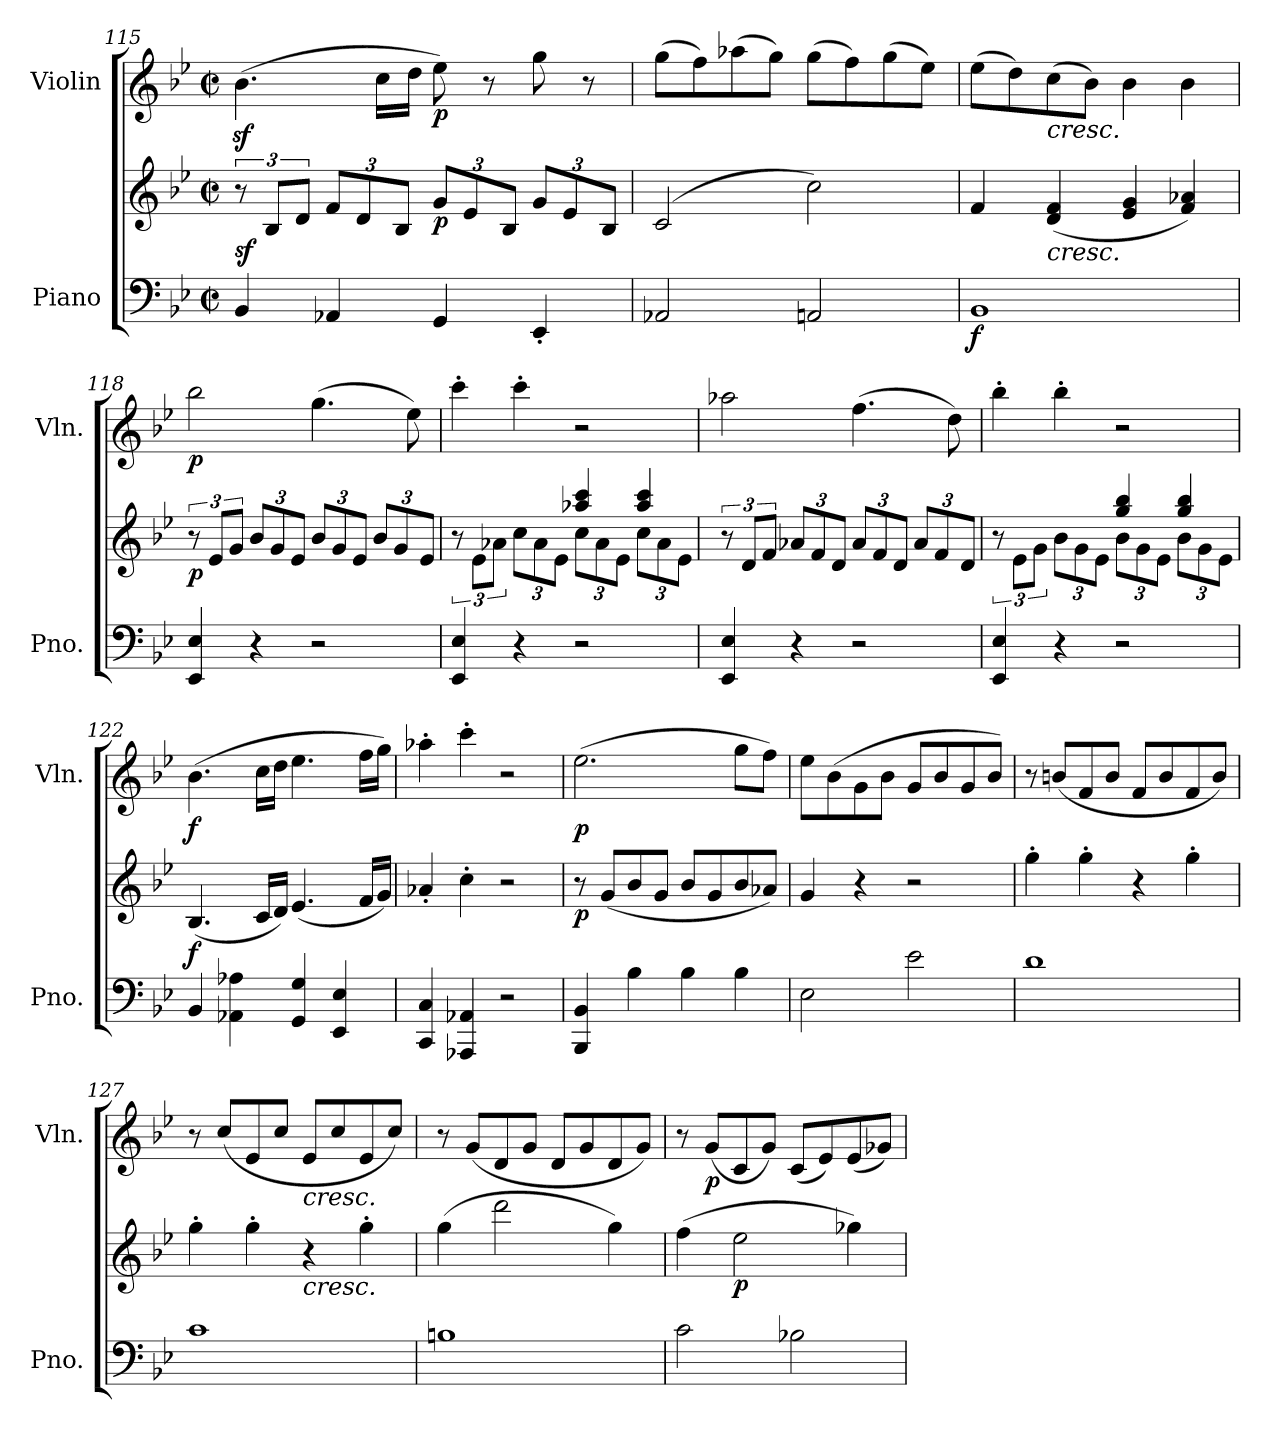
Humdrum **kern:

**kern	**kern	**dynam	**kern	**dynam
*part2	*part2	*part2	*part1	*part1
*staff3	*staff2	*staff2/3	*staff1	*staff1
*I"Piano	*	*	*I"Violin	*
*I'Pno.	*	*	*I'Vln.	*
*clefF4	*clefG2	*	*clefG2	*
*k[b-e-]	*k[b-e-]	*	*k[b-e-]	*
*M2/2	*M2/2	*	*M2/2	*
*met(c|)	*met(c|)	*	*met(c|)	*
=115	=115	=115	=115	=115
!	!	!LO:DY:b	!	!
4BB-/	12r	sf	(>4.b-z<\	.
.	12B-/L	.	.	.
.	12d/J	.	.	.
*	*Xbrackettup	*	*	*
4AA-X/	12f/L	.	.	.
.	12d/	.	.	.
.	.	.	16cc\LL	.
.	12B-/J	.	.	.
.	.	.	16dd\JJ	.
!	!	!LO:DY:b	!	!LO:DY:b
4GG/	12g/L	p	8ee-\)	p
.	12e-/	.	.	.
.	.	.	8r	.
.	12B-/J	.	.	.
4EE-'/	12g/L	.	8gg\	.
.	12e-/	.	.	.
.	.	.	8r	.
.	12B-/J	.	.	.
=116	=116	=116	=116	=116
2AA-X/	(>2c/	.	(>8gg\L	.
.	.	.	8ff\)	.
.	.	.	(>8aa-X\	.
.	.	.	8gg\J)	.
2AAn/	2cc\)	.	(>8gg\L	.
.	.	.	8ff\)	.
.	.	.	(>8gg\	.
.	.	.	8ee-\J)	.
=117	=117	=117	=117	=117
!	!	!LO:DY:b=2	!	!
1BB-	4f/	f	(>8ee-\L	.
.	.	.	8dd\)	.
!	!	!	!LO:TX:b:i:t=cresc.	!
!	!LO:TX:b:i:t=cresc.	!	!	!
.	(<4d/ 4f/	.	(>8cc\	.
.	.	.	8b-\J)	.
.	4e-/ 4g/	.	4b-\	.
.	4f/ 4a-X/)	.	4b-\	.
!!LO:LB:g=z
=118	=118	=118	=118	=118
*	*brackettup	*	*	*
!	!	!LO:DY:b	!	!LO:DY:b
4EE-/ 4E-/	12r	p	2bb-\	p
.	12e-/L	.	.	.
.	12g/J	.	.	.
*	*Xbrackettup	*	*	*
4r	12b-/L	.	.	.
.	12g/	.	.	.
.	12e-/J	.	.	.
2r	12b-/L	.	(>4.gg\	.
.	12g/	.	.	.
.	12e-/J	.	.	.
.	12b-/L	.	.	.
.	12g/	.	.	.
.	.	.	8ee-\)	.
.	12e-/J	.	.	.
=119	=119	=119	=119	=119
*	*^	*	*	*
*	*	*brackettup	*	*	*
4EE-/ 4E-/	2ryy	12r	.	4ccc'\	.
.	.	12e-\L	.	.	.
.	.	12a-X\J	.	.	.
*	*	*Xbrackettup	*	*	*
4r	.	12cc\L	.	4ccc'\	.
.	.	12a-\	.	.	.
.	.	12e-\J	.	.	.
2r	4aa-X/ 4ccc/	12cc\L	.	2r	.
.	.	12a-\	.	.	.
.	.	12e-\J	.	.	.
.	4aa-/ 4ccc/	12cc\L	.	.	.
.	.	12a-\	.	.	.
.	.	12e-\J	.	.	.
*	*v	*v	*	*	*
=120	=120	=120	=120	=120
*	*brackettup	*	*	*
4EE-/ 4E-/	12r	.	2aa-X\	.
.	12d/L	.	.	.
.	12f/J	.	.	.
*	*Xbrackettup	*	*	*
4r	12a-X/L	.	.	.
.	12f/	.	.	.
.	12d/J	.	.	.
2r	12a-/L	.	(>4.ff\	.
.	12f/	.	.	.
.	12d/J	.	.	.
.	12a-/L	.	.	.
.	12f/	.	.	.
.	.	.	8dd\)	.
.	12d/J	.	.	.
=121	=121	=121	=121	=121
*	*^	*	*	*
*	*	*brackettup	*	*	*
4EE-/ 4E-/	2ryy	12r	.	4bb-'\	.
.	.	12e-\L	.	.	.
.	.	12g\J	.	.	.
*	*	*Xbrackettup	*	*	*
4r	.	12b-\L	.	4bb-'\	.
.	.	12g\	.	.	.
.	.	12e-\J	.	.	.
2r	4gg/ 4bb-/	12b-\L	.	2r	.
.	.	12g\	.	.	.
.	.	12e-\J	.	.	.
.	4gg/ 4bb-/	12b-\L	.	.	.
.	.	12g\	.	.	.
.	.	12e-\J	.	.	.
=122	=122	=122	=122	=122	=122
!	!	!	!LO:DY:b	!	!LO:DY:b
*	*v	*v	*	*	*
4BB-/	(<4.B-/	f	(>4.b-\	f
4AA-X\ 4A-X\	.	.	.	.
.	16c/LL	.	16cc\LL	.
.	16d/JJ)	.	16dd\JJ	.
4GG/ 4G/	(<4.e-/	.	4.ee-\	.
4EE-/ 4E-/	.	.	.	.
.	16f/LL	.	16ff\LL	.
.	16g/JJ)	.	16gg\JJ)	.
!!LO:LB:g=z
=123	=123	=123	=123	=123
4CC/ 4C/	4a-X'/	.	4aa-X'\	.
4AAA-X/ 4AA-X/	4cc'\	.	4ccc'\	.
2r	2r	.	2r	.
=124	=124	=124	=124	=124
!	!	!LO:DY:b	!	!LO:DY:b
4BBB-/ 4BB-/	8r	p	(>2.ee-\	p
.	(<8g/L	.	.	.
4B-\	8b-/	.	.	.
.	8g/J	.	.	.
4B-\	8b-/L	.	.	.
.	8g/	.	.	.
4B-\	8b-/	.	8gg\L	.
.	8a-X/J)	.	8ff\J)	.
=125	=125	=125	=125	=125
2E-\	4g/	.	8ee-\L	.
.	.	.	(>8b-\	.
.	4r	.	8g\	.
.	.	.	8b-\J	.
2e-\	2r	.	8g/L	.
.	.	.	8b-/	.
.	.	.	8g/	.
.	.	.	8b-/J)	.
=126	=126	=126	=126	=126
1d	4gg'\	.	8r	.
.	.	.	(<8bn/L	.
.	4gg'\	.	8f/	.
.	.	.	8b/J	.
.	4r	.	8f/L	.
.	.	.	8b/	.
.	4gg'\	.	8f/	.
.	.	.	8b/J)	.
=127	=127	=127	=127	=127
1c	4gg'\	.	8r	.
.	.	.	(<8cc/L	.
.	4gg'\	.	8e-/	.
.	.	.	8cc/J	.
!	!	!	!LO:TX:b:i:t=cresc.	!
!	!LO:TX:b:i:t=cresc.	!	!	!
.	4r	.	8e-/L	.
.	.	.	8cc/	.
.	4gg'\	.	8e-/	.
.	.	.	8cc/J)	.
=128	=128	=128	=128	=128
1Bn	(>4gg\	.	8r	.
.	.	.	(<8g/L	.
.	2ddd\	.	8d/	.
.	.	.	8g/J	.
.	.	.	8d/L	.
.	.	.	8g/	.
.	4gg\)	.	8d/	.
.	.	.	8g/J)	.
=129	=129	=129	=129	=129
2c\	(>4ff\	.	8r	.
!	!	!	!	!LO:DY:b
.	.	.	(<8g/L	p
!	!	!LO:DY:b	!	!
.	2ee-\	p	8c/	.
.	.	.	8g/J)	.
2B-X\	.	.	(<8c/L	.
.	.	.	8e-/)	.
.	4gg-X\)	.	(<8e-/	.
.	.	.	8g-X/J)	.
=	=	=	=	=
*-	*-	*-	*-	*-
